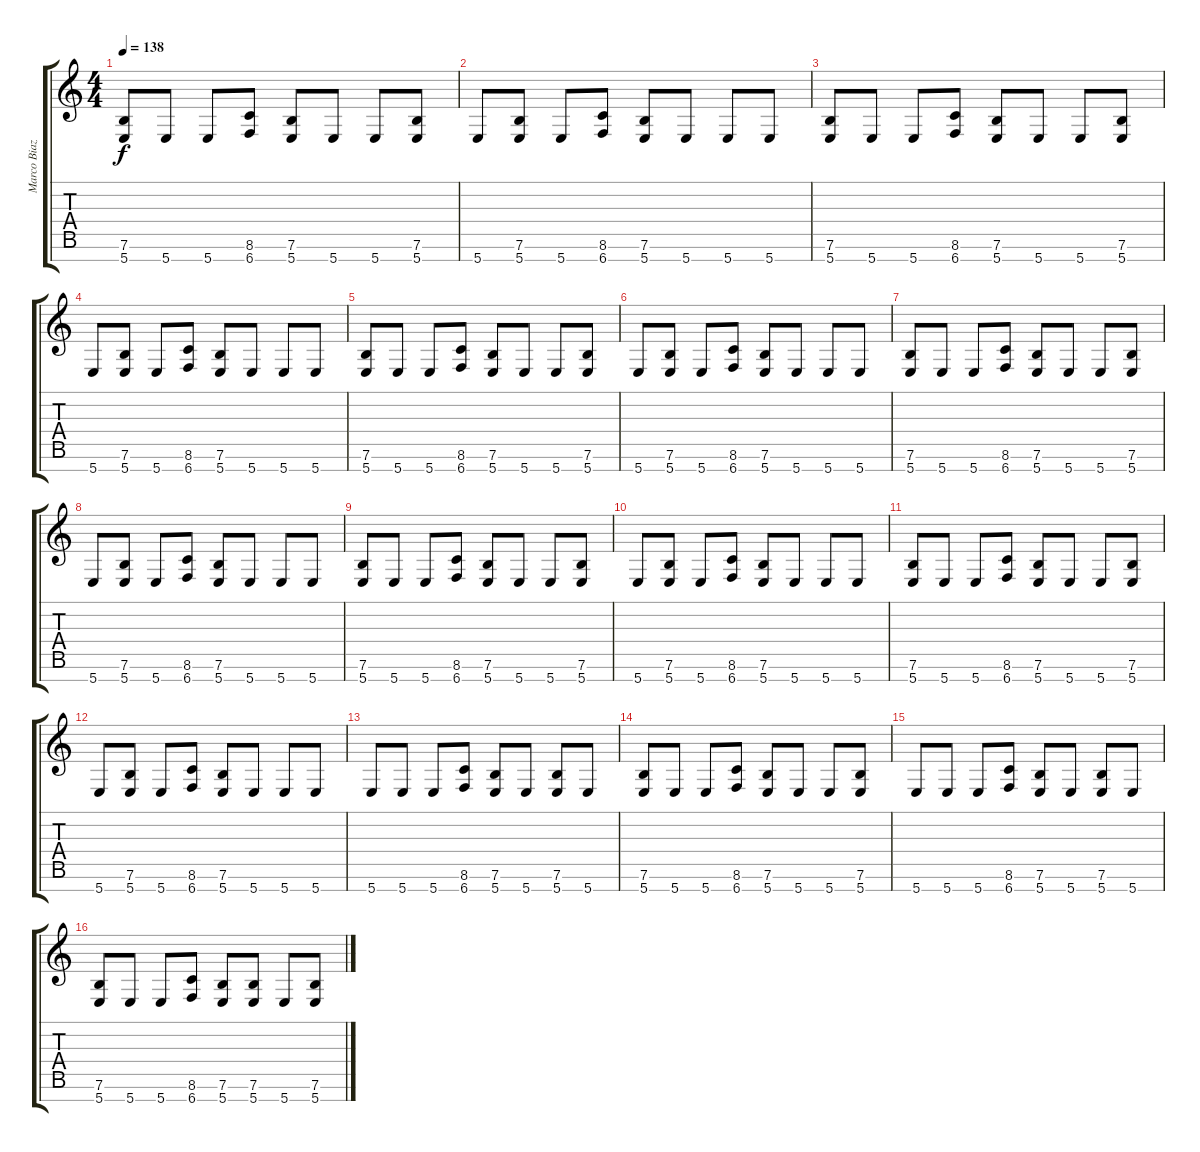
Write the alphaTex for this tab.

\track ("Marco Biazzi" "Marco Biaz") {instrument distortionguitar}
\staff {score tabs}
\tuning (E4 B3 G3 D3 A2 E2 B1) {hide}
\ts (4 4)
\tempo 138
\clef g2
\ks c
(7.6 5.7).8{dy f} 5.7.8 5.7.8 (8.6 6.7).8 (7.6 5.7).8 5.7.8 5.7.8 (7.6 5.7).8 |
5.7.8 (7.6 5.7).8 5.7.8 (8.6 6.7).8 (7.6 5.7).8 5.7.8 5.7.8 5.7.8 |
(7.6 5.7).8 5.7.8 5.7.8 (8.6 6.7).8 (7.6 5.7).8 5.7.8 5.7.8 (7.6 5.7).8 |
5.7.8 (7.6 5.7).8 5.7.8 (8.6 6.7).8 (7.6 5.7).8 5.7.8 5.7.8 5.7.8 |
(7.6 5.7).8 5.7.8 5.7.8 (8.6 6.7).8 (7.6 5.7).8 5.7.8 5.7.8 (7.6 5.7).8 |
5.7.8 (7.6 5.7).8 5.7.8 (8.6 6.7).8 (7.6 5.7).8 5.7.8 5.7.8 5.7.8 |
(7.6 5.7).8 5.7.8 5.7.8 (8.6 6.7).8 (7.6 5.7).8 5.7.8 5.7.8 (7.6 5.7).8 |
5.7.8 (7.6 5.7).8 5.7.8 (8.6 6.7).8 (7.6 5.7).8 5.7.8 5.7.8 5.7.8 |
(7.6 5.7).8 5.7.8 5.7.8 (8.6 6.7).8 (7.6 5.7).8 5.7.8 5.7.8 (7.6 5.7).8 |
5.7.8 (7.6 5.7).8 5.7.8 (8.6 6.7).8 (7.6 5.7).8 5.7.8 5.7.8 5.7.8 |
(7.6 5.7).8 5.7.8 5.7.8 (8.6 6.7).8 (7.6 5.7).8 5.7.8 5.7.8 (7.6 5.7).8 |
5.7.8 (7.6 5.7).8 5.7.8 (8.6 6.7).8 (7.6 5.7).8 5.7.8 5.7.8 5.7.8 |
5.7.8{volume 11 balance 0 instrument overdrivenguitar} 5.7.8 5.7.8 (8.6 6.7).8 (7.6 5.7).8 5.7.8 (7.6 5.7).8 5.7.8 |
(7.6 5.7).8 5.7.8 5.7.8 (8.6 6.7).8 (7.6 5.7).8 5.7.8 5.7.8 (7.6 5.7).8 |
5.7.8 5.7.8 5.7.8 (8.6 6.7).8 (7.6 5.7).8 5.7.8 (7.6 5.7).8 5.7.8 |
(7.6 5.7).8 5.7.8 5.7.8 (8.6 6.7).8 (7.6 5.7).8 (7.6 5.7).8 5.7.8 (7.6 5.7).8
